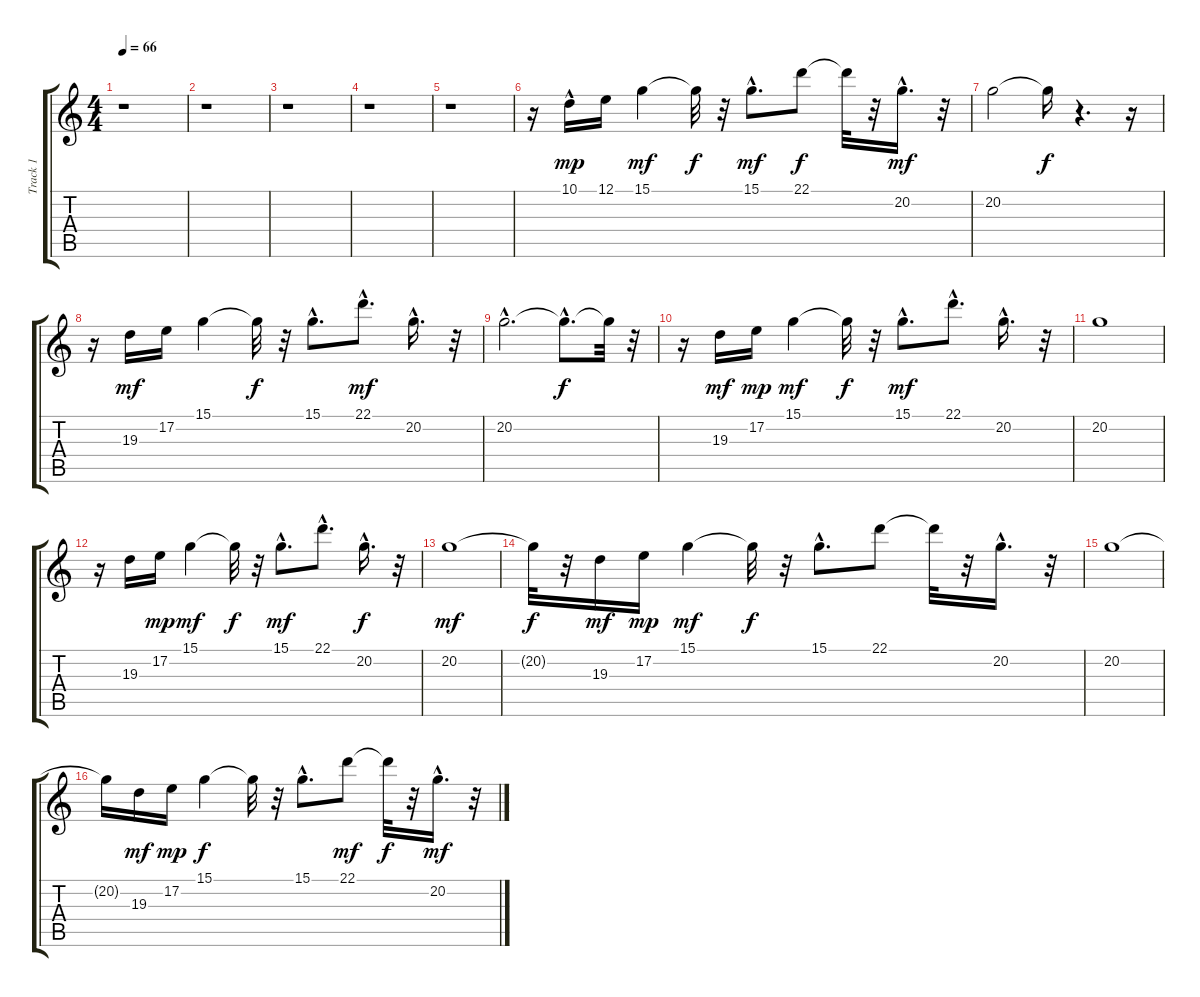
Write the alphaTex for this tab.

\track ("Track 1" "Track 1") {instrument brightacousticpiano}
\staff {score tabs}
\tuning (E4 B3 G3 D3 A2 E2) {hide}
\ts (4 4)
\tempo 66
\clef g2
\ks c
r.1{dy mp instrument brightacousticpiano} |
r.1 |
r.1 |
r.1 |
r.1 |
r.16 10.1{hac}.16 12.1.16 15.1.4{dy mf} 15.1{t}.32{dy f} r.32 15.1{hac}.8{d dy mf} 22.1.8{dy f} 22.1{t}.32 r.32 20.2{hac}.16{d dy mf} r.32 |
20.2.2 20.2{t}.16{dy f} r.4{d} r.16 |
r.16 19.3.16{dy mf} 17.2.16 15.1.4 15.1{t}.32{dy f} r.32 15.1{hac}.8{d} 22.1{hac}.8{d dy mf} 20.2{hac}.16{d} r.32 |
20.2{hac}.2{d} 20.2{hac t}.8{d dy f} 20.2{t}.32 r.32 |
r.16 19.3.16{dy mf} 17.2.16{dy mp} 15.1.4{dy mf} 15.1{t}.32{dy f} r.32 15.1{hac}.8{d dy mf} 22.1{hac}.8{d} 20.2{hac}.16{d} r.32 |
20.2.1 |
r.16 19.3.16 17.2.16{dy mp} 15.1.4{dy mf} 15.1{t}.32{dy f} r.32 15.1{hac}.8{d dy mf} 22.1{hac}.8{d} 20.2{hac}.16{d dy f} r.32 |
20.2.1{dy mf} |
20.2{t}.32{dy f} r.32 19.3.16{dy mf} 17.2.16{dy mp} 15.1.4{dy mf} 15.1{t}.32{dy f} r.32 15.1{hac}.8{d} 22.1.8 22.1{t}.32 r.32 20.2{hac}.16{d} r.32 |
20.2.1 |
20.2{t}.16 19.3.16{dy mf} 17.2.16{dy mp} 15.1.4{dy f} 15.1{t}.32 r.32 15.1{hac}.8{d} 22.1.8{dy mf} 22.1{t}.32{dy f} r.32 20.2{hac}.16{d dy mf} r.32
